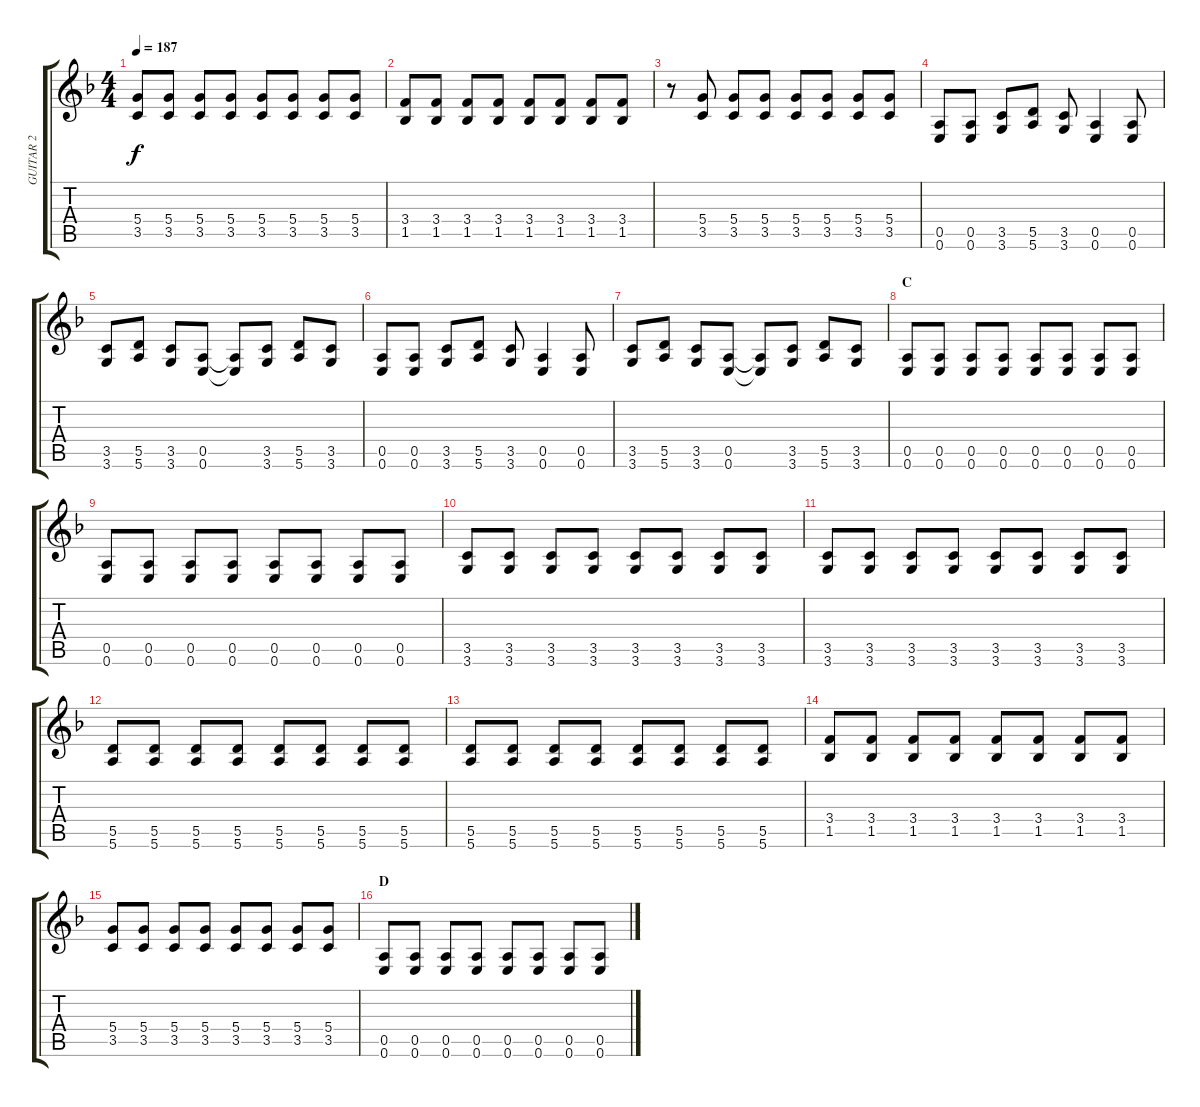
\track ("GUITAR 2" "GUITAR 2") {instrument distortionguitar}
\staff {score tabs}
\tuning (E4 B3 G3 D3 A2 E2) {hide}
\ts (4 4)
\tempo 187
\clef g2
\ks dminor
(5.4{t} 3.5{t}).8{dy f} (5.4 3.5).8 (5.4 3.5).8 (5.4 3.5).8 (5.4 3.5).8 (5.4 3.5).8 (5.4 3.5).8 (5.4 3.5).8 |
(3.4 1.5).8 (3.4 1.5).8 (3.4 1.5).8 (3.4 1.5).8 (3.4 1.5).8 (3.4 1.5).8 (3.4 1.5).8 (3.4 1.5).8 |
r.8 (5.4 3.5).8 (5.4 3.5).8 (5.4 3.5).8 (5.4 3.5).8 (5.4 3.5).8 (5.4 3.5).8 (5.4 3.5).8 |
(0.5 0.6).8 (0.5 0.6).8 (3.5 3.6).8 (5.5 5.6).8 (3.5 3.6).8 (0.5 0.6).4 (0.5 0.6).8 |
(3.5 3.6).8 (5.5 5.6).8 (3.5 3.6).8 (0.5 0.6).8 (0.5{t} 0.6{t}).8 (3.5 3.6).8 (5.5 5.6).8 (3.5 3.6).8 |
(0.5 0.6).8 (0.5 0.6).8 (3.5 3.6).8 (5.5 5.6).8 (3.5 3.6).8 (0.5 0.6).4 (0.5 0.6).8 |
(3.5 3.6).8 (5.5 5.6).8 (3.5 3.6).8 (0.5 0.6).8 (0.5{t} 0.6{t}).8 (3.5 3.6).8 (5.5 5.6).8 (3.5 3.6).8 |
\section ("" "C")
(0.5 0.6).8 (0.5 0.6).8 (0.5 0.6).8 (0.5 0.6).8 (0.5 0.6).8 (0.5 0.6).8 (0.5 0.6).8 (0.5 0.6).8 |
(0.5 0.6).8 (0.5 0.6).8 (0.5 0.6).8 (0.5 0.6).8 (0.5 0.6).8 (0.5 0.6).8 (0.5 0.6).8 (0.5 0.6).8 |
(3.5 3.6).8 (3.5 3.6).8 (3.5 3.6).8 (3.5 3.6).8 (3.5 3.6).8 (3.5 3.6).8 (3.5 3.6).8 (3.5 3.6).8 |
(3.5 3.6).8 (3.5 3.6).8 (3.5 3.6).8 (3.5 3.6).8 (3.5 3.6).8 (3.5 3.6).8 (3.5 3.6).8 (3.5 3.6).8 |
(5.5 5.6).8 (5.5 5.6).8 (5.5 5.6).8 (5.5 5.6).8 (5.5 5.6).8 (5.5 5.6).8 (5.5 5.6).8 (5.5 5.6).8 |
(5.5 5.6).8 (5.5 5.6).8 (5.5 5.6).8 (5.5 5.6).8 (5.5 5.6).8 (5.5 5.6).8 (5.5 5.6).8 (5.5 5.6).8 |
(3.4 1.5).8 (3.4 1.5).8 (3.4 1.5).8 (3.4 1.5).8 (3.4 1.5).8 (3.4 1.5).8 (3.4 1.5).8 (3.4 1.5).8 |
(5.4 3.5).8 (5.4 3.5).8 (5.4 3.5).8 (5.4 3.5).8 (5.4 3.5).8 (5.4 3.5).8 (5.4 3.5).8 (5.4 3.5).8 |
\section ("" "D")
(0.5 0.6).8 (0.5 0.6).8 (0.5 0.6).8 (0.5 0.6).8 (0.5 0.6).8 (0.5 0.6).8 (0.5 0.6).8 (0.5 0.6).8
